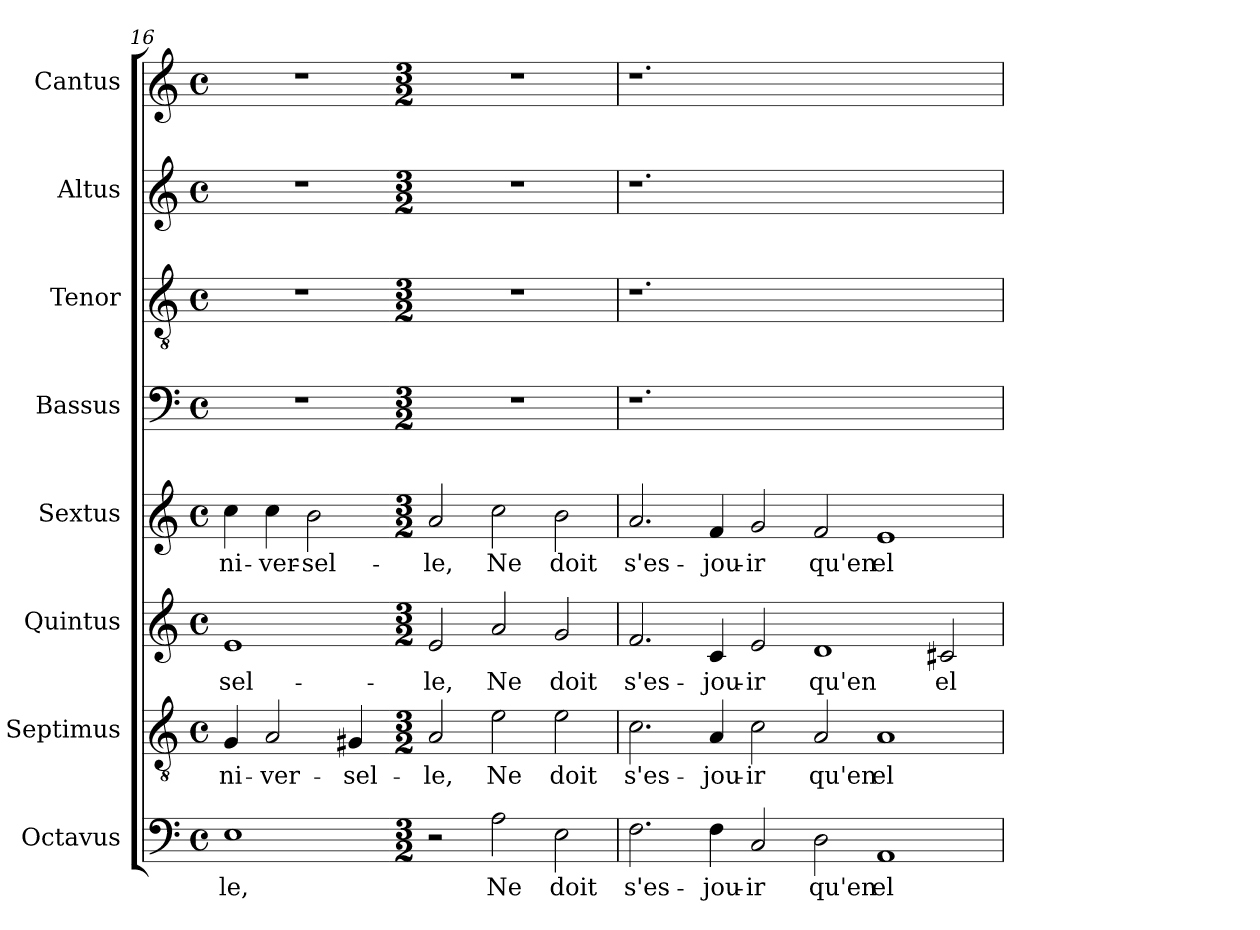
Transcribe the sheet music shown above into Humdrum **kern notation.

**kern	**text	**kern	**text	**kern	**text	**kern	**text	**kern	**kern	**kern	**kern
*part8	*part8	*part7	*part7	*part6	*part6	*part5	*part5	*part4	*part3	*part2	*part1
*staff8	*staff8	*staff7	*staff7	*staff6	*staff6	*staff5	*staff5	*staff4	*staff3	*staff2	*staff1
*I"Octavus	*	*I"Septimus	*	*I"Quintus	*	*I"Sextus	*	*I"Bassus	*I"Tenor	*I"Altus	*I"Cantus
*I'Oc	*	*I'Sp	*	*I'Qn	*	*I'Sx	*	*I'B	*I'T	*I'A	*I'C
*clefF4	*	*clefGv2	*	*clefG2	*	*clefG2	*	*clefF4	*clefGv2	*clefG2	*clefG2
*k[]	*	*k[]	*	*k[]	*	*k[]	*	*k[]	*k[]	*k[]	*k[]
*C:	*	*C:	*	*C:	*	*C:	*	*C:	*C:	*C:	*C:
*M4/4	*	*M4/4	*	*M4/4	*	*M4/4	*	*M4/4	*M4/4	*M4/4	*M4/4
*met(c)	*	*met(c)	*	*met(c)	*	*met(c)	*	*met(c)	*met(c)	*met(c)	*met(c)
=16	=16	=16	=16	=16	=16	=16	=16	=16	=16	=16	=16
!	!LO:LY:b	!	!LO:LY:b	!	!LO:LY:b	!	!LO:LY:b	!	!	!	!
1E	-le,	4G/	-ni-	1e	-sel-	4cc\	-ni-	1r	1r	1r	1r
!	!	!	!LO:LY:b	!	!	!	!LO:LY:b	!	!	!	!
.	.	2A/	-ver-	.	.	4cc\	-ver-	.	.	.	.
!	!	!	!	!	!	!	!LO:LY:b	!	!	!	!
.	.	.	.	.	.	2b\	-sel-	.	.	.	.
!	!	!	!LO:LY:b	!	!	!	!	!	!	!	!
.	.	4G#X/	-sel-	.	.	.	.	.	.	.	.
=16X3-	=16X3-	=16X3-	=16X3-	=16X3-	=16X3-	=16X3-	=16X3-	=16X3-	=16X3-	=16X3-	=16X3-
*M3/2	*	*M3/2	*	*M3/2	*	*M3/2	*	*M3/2	*M3/2	*M3/2	*M3/2
!	!	!	!LO:LY:b	!	!LO:LY:b	!	!LO:LY:b	!	!	!	!
2r	.	2A/	-le,	2e/	-le,	2a/	-le,	1.r	1.r	1.r	1.r
!	!LO:LY:b	!	!LO:LY:b	!	!LO:LY:b	!	!LO:LY:b	!	!	!	!
2A\	Ne	2e\	Ne	2a/	Ne	2cc\	Ne	.	.	.	.
!	!LO:LY:b	!	!LO:LY:b	!	!LO:LY:b	!	!LO:LY:b	!	!	!	!
2E\	doit	2e\	doit	2g/	doit	2b\	doit	.	.	.	.
=17	=17	=17	=17	=17	=17	=17	=17	=17	=17	=17	=17
!	!LO:LY:b	!	!LO:LY:b	!	!LO:LY:b	!	!LO:LY:b	!	!	!	!
2.F\	s'es-	2.c\	s'es-	2.f/	s'es-	2.a/	s'es-	1.r	1.r	1.r	1.r
!	!LO:LY:b	!	!LO:LY:b	!	!LO:LY:b	!	!LO:LY:b	!	!	!	!
4F\	-jou-	4A/	-jou-	4c/	-jou-	4f/	-jou-	.	.	.	.
!	!LO:LY:b	!	!LO:LY:b	!	!LO:LY:b	!	!LO:LY:b	!	!	!	!
2C/	-ir	2c\	-ir	2e/	-ir	2g/	-ir	.	.	.	.
!	!LO:LY:b	!	!LO:LY:b	!	!LO:LY:b	!	!LO:LY:b	!	!	!	!
2D\	qu'en	2A/	qu'en	1d	qu'en	2f/	qu'en	1.ryy	1.ryy	1.ryy	1.ryy
!	!LO:LY:b	!	!LO:LY:b	!	!	!	!LO:LY:b	!	!	!	!
1AA	el-	1A	el-	.	.	1e	el-	.	.	.	.
!	!	!	!	!	!LO:LY:b	!	!	!	!	!	!
.	.	.	.	2c#X/	el-	.	.	.	.	.	.
=	=	=	=	=	=	=	=	=	=	=	=
*-	*-	*-	*-	*-	*-	*-	*-	*-	*-	*-	*-
